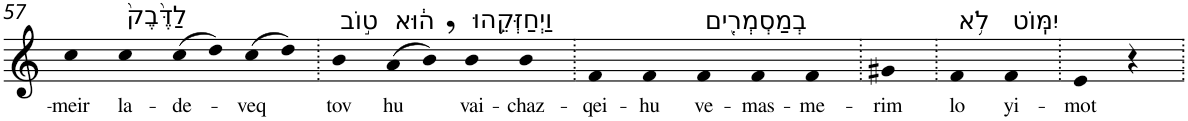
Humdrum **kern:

**kern	**text
*part1	*part1
*staff1	*staff1
*I"Piano	*
*I'Pno	*
!!LO:PB:g=z
*clefG2	*
*k[]	*
=57	=57
!	!LO:LY:b
4cc	-meir
!LO:TX:a:t=לַדֶּ֙בֶק֙	!
!	!LO:LY:b
4cc	la-
!	!LO:LY:b
(8cc	-de-
8dd)	.
!	!LO:LY:b
(8cc	-veq
8dd)	.
=58.	=58.
!LO:TX:a:t=ט֣וֹב	!
!	!LO:LY:b
4b	tov
!LO:TX:a:t=ה֔וּא	!
!	!LO:LY:b
(8a	hu
8b,)	.
!LO:TX:a:t=וַיְחַזְּקֵ֥הוּ	!
!	!LO:LY:b
4b	vai-
!	!LO:LY:b
4b	-chaz-
=59.	=59.
!	!LO:LY:b
4f	-qei-
!	!LO:LY:b
4f	-hu
!LO:TX:a:t=בְמַסְמְרִ֖ים	!
!	!LO:LY:b
4f	ve-
!	!LO:LY:b
4f	-mas-
!	!LO:LY:b
4f	-me-
=60.	=60.
!	!LO:LY:b
4g#X	-rim
=61.	=61.
!LO:TX:a:t=לֹ֥א	!
!	!LO:LY:b
4f	lo
!LO:TX:a:t=יִמּֽוֹט	!
!	!LO:LY:b
4f	yi-
=62.	=62.
!	!LO:LY:b
4e	-mot
4r	.
=.	=.
*-	*-
